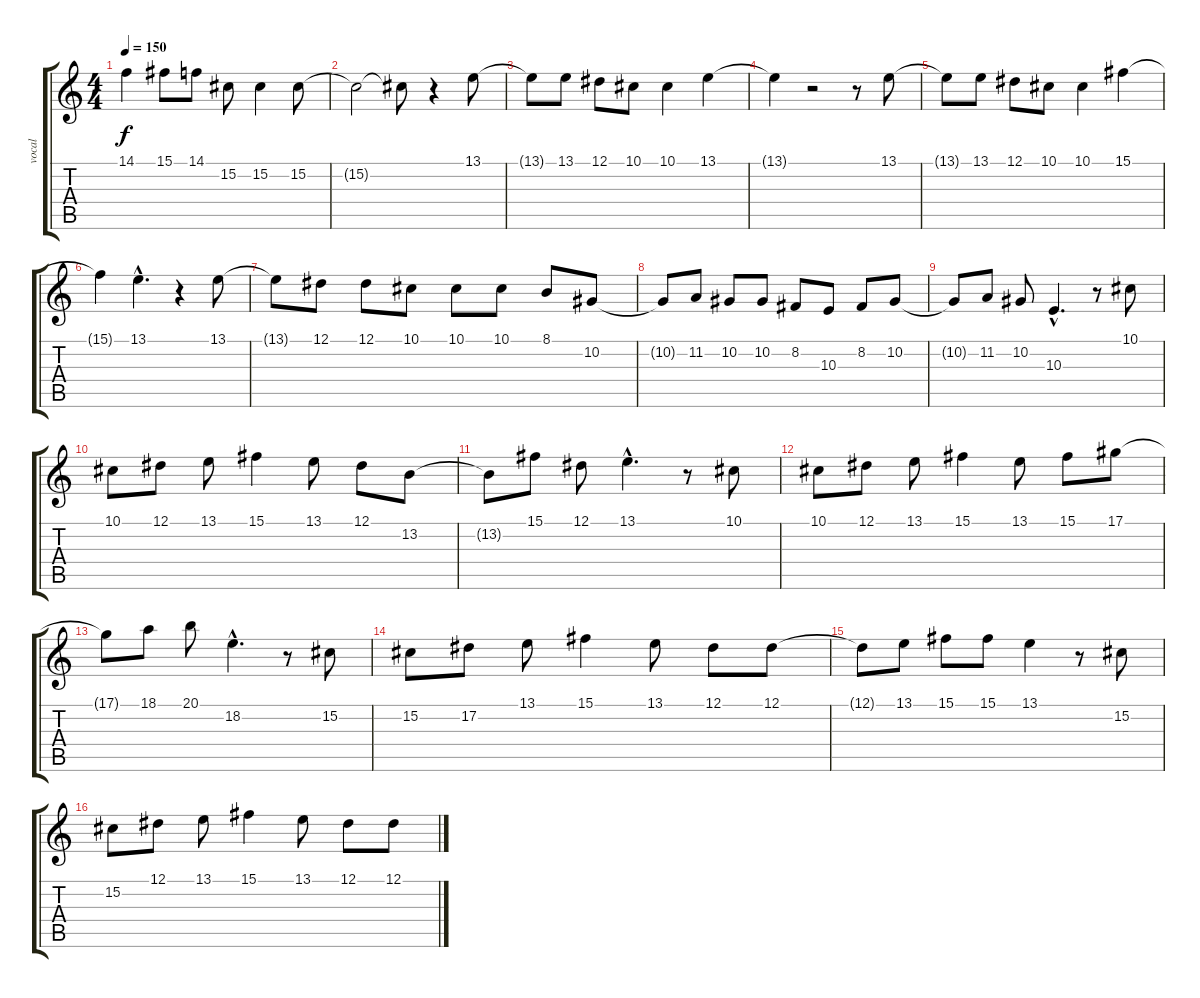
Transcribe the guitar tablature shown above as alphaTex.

\track ("vocal" "vocal") {instrument flute}
\staff {score tabs}
\tuning (Eb4 Bb3 Gb3 Db3 Ab2 Eb2) {hide}
\ts (4 4)
\tempo 150
\clef g2
\ks c
14.1{t}.4{dy f} 15.1.8 14.1.8 15.2.8 15.2.4 15.2.8 |
15.2{t}.2 15.2{t}.8 r.4 13.1.8 |
13.1{t}.8 13.1.8 12.1.8 10.1.8 10.1.4 13.1.4 |
13.1{t}.4 r.2 r.8 13.1.8 |
13.1{t}.8 13.1.8 12.1.8 10.1.8 10.1.4 15.1.4 |
15.1{t}.4 13.1{hac}.4{d} r.4 13.1.8 |
13.1{t}.8 12.1.8 12.1.8 10.1.8 10.1.8 10.1.8 8.1.8 10.2.8 |
10.2{t}.8 11.2.8 10.2.8 10.2.8 8.2.8 10.3.8 8.2.8 10.2.8 |
10.2{t}.8 11.2.8 10.2.8 10.3{hac}.4{d} r.8 10.1.8 |
10.1.8 12.1.8 13.1.8 15.1.4 13.1.8 12.1.8 13.2.8 |
13.2{t}.8 15.1.8 12.1.8 13.1{hac}.4{d} r.8 10.1.8 |
10.1.8 12.1.8 13.1.8 15.1.4 13.1.8 15.1.8 17.1.8 |
17.1{t}.8 18.1.8 20.1.8 18.2{hac}.4{d} r.8 15.2.8 |
15.2.8 17.2.8 13.1.8 15.1.4 13.1.8 12.1.8 12.1.8 |
12.1{t}.8 13.1.8 15.1.8 15.1.8 13.1.4 r.8 15.2.8 |
15.2.8 12.1.8 13.1.8 15.1.4 13.1.8 12.1.8 12.1.8
